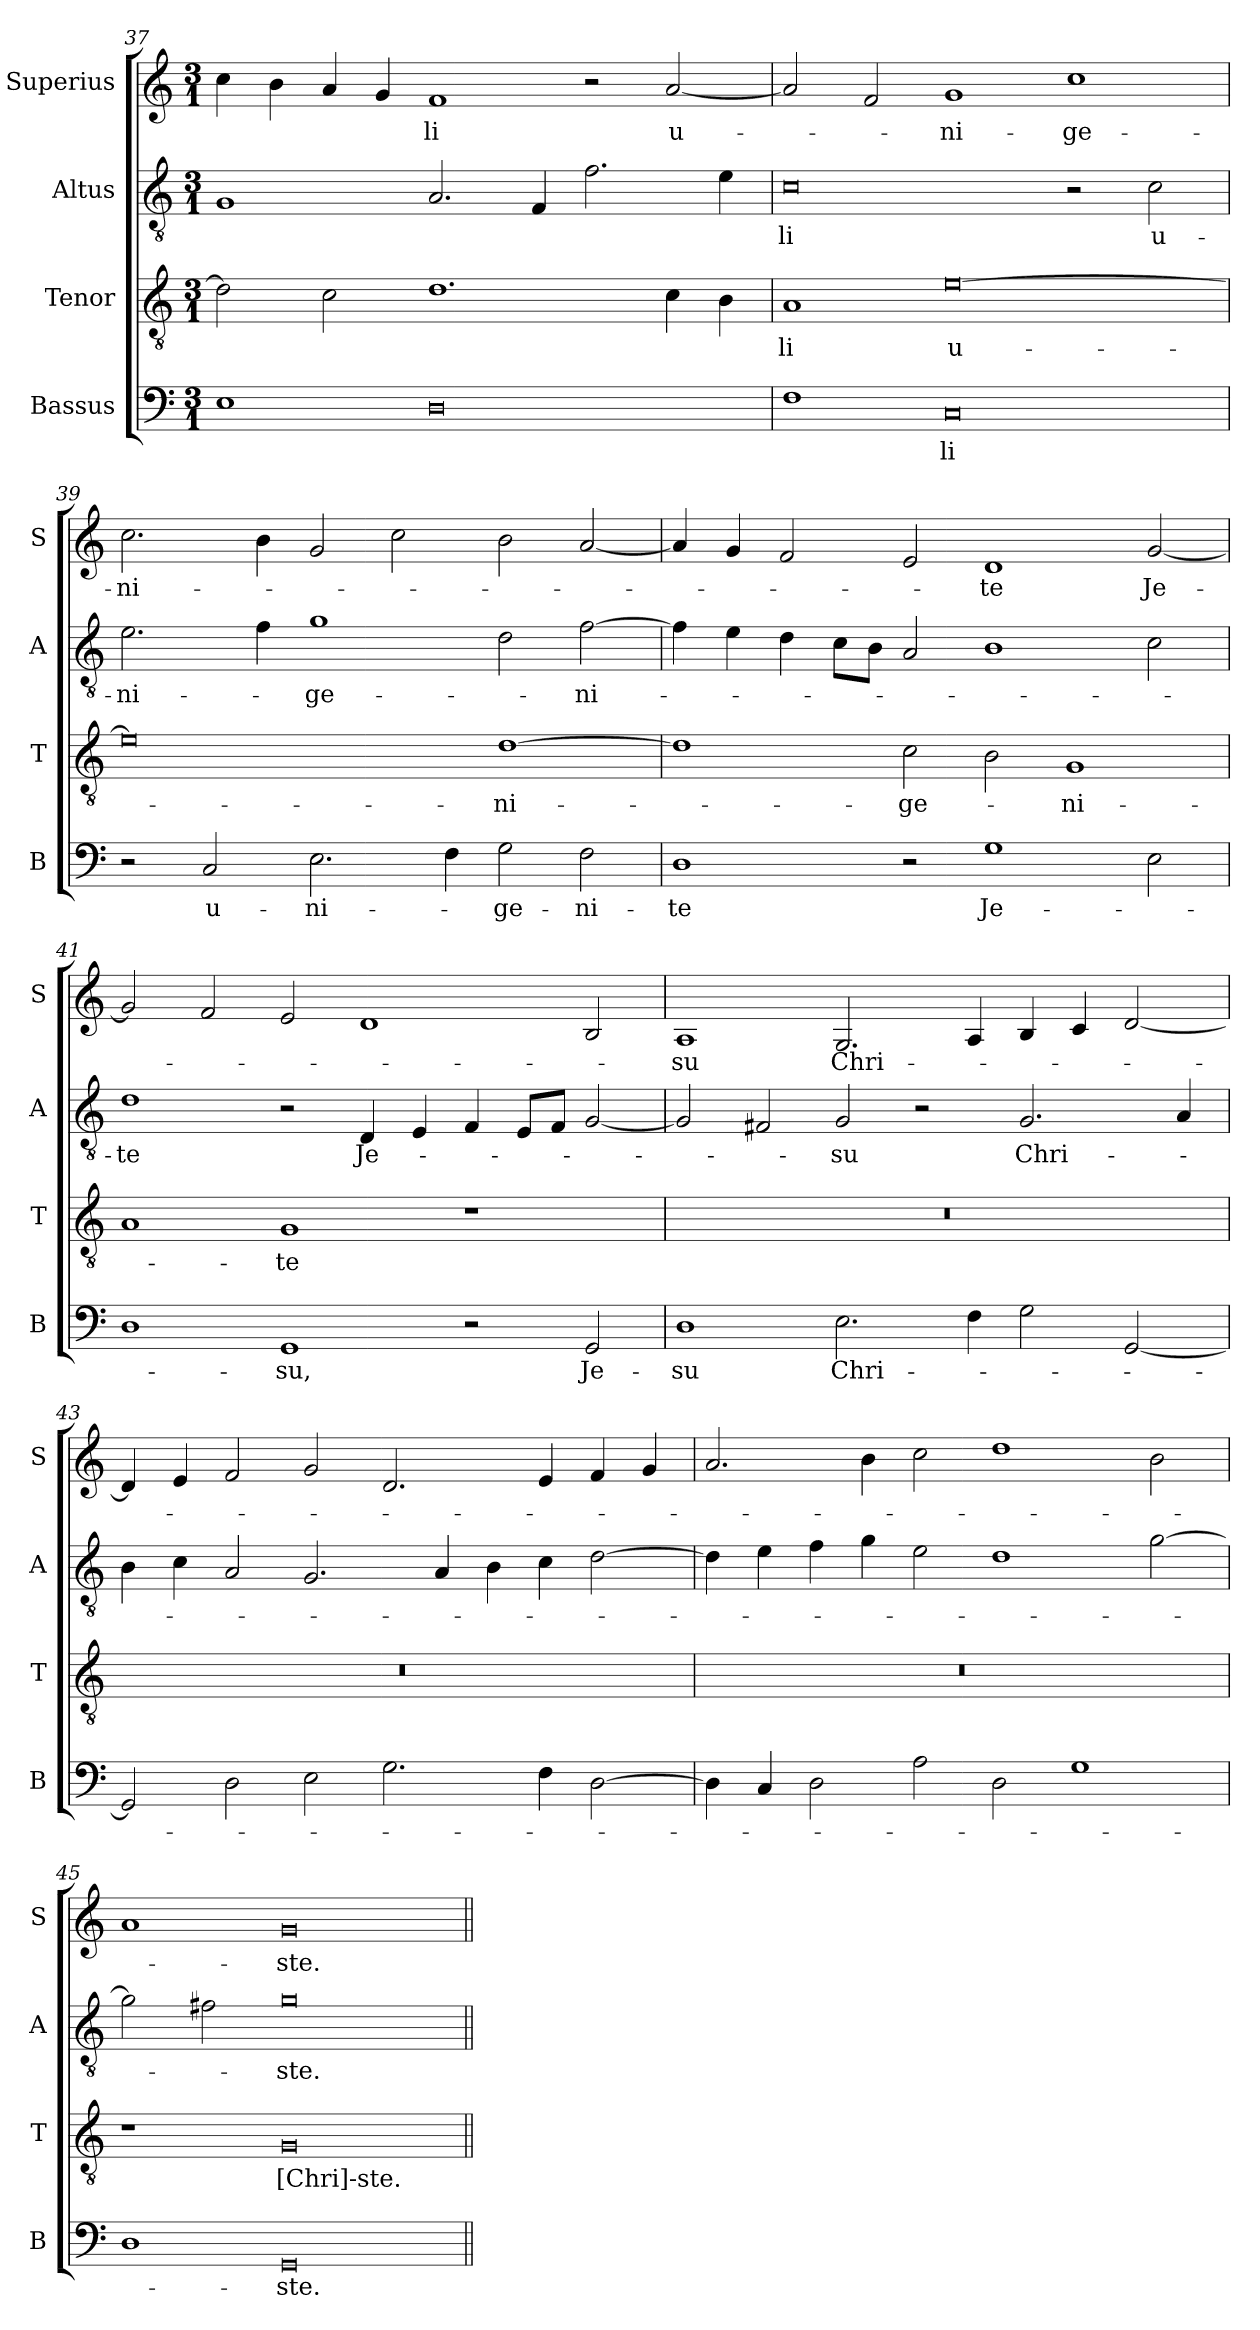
**kern	**text	**kern	**text	**kern	**text	**kern	**text
*part4	*part4	*part3	*part3	*part2	*part2	*part1	*part1
*staff4	*staff4	*staff3	*staff3	*staff2	*staff2	*staff1	*staff1
*I"Bassus	*	*I"Tenor	*	*I"Altus	*	*I"Superius	*
*I'B	*	*I'T	*	*I'A	*	*I'S	*
*clefF4	*	*clefGv2	*	*clefGv2	*	*clefG2	*
*k[]	*	*k[]	*	*k[]	*	*k[]	*
*M3/1	*	*M3/1	*	*M3/1	*	*M3/1	*
=37	=37	=37	=37	=37	=37	=37	=37
1E	.	2d]	.	1G	.	4cc	.
.	.	.	.	.	.	4b	.
.	.	2c	.	.	.	4a	.
.	.	.	.	.	.	4g	.
0D	.	1.d	.	2.A	.	1f	-li
.	.	.	.	4F	.	.	.
.	.	.	.	2.f	.	2r	.
.	.	4c	.	.	.	[2a	u-
.	.	4B	.	4e	.	.	.
=38	=38	=38	=38	=38	=38	=38	=38
1F	.	1A	-li	0c	-li	2a]	.
.	.	.	.	.	.	2f	.
0C	-li	[0e	u-	.	.	1g	-ni-
.	.	.	.	2r	.	1cc	-ge-
.	.	.	.	2c	u-	.	.
=39	=39	=39	=39	=39	=39	=39	=39
2r	.	0e]	.	2.e	-ni-	2.cc	-ni-
2C	u-	.	.	.	.	.	.
.	.	.	.	4f	.	4b	.
2.E	-ni-	.	.	1g	-ge-	2g	.
.	.	.	.	.	.	2cc	.
4F	.	.	.	.	.	.	.
2G	-ge-	[1d	-ni-	2d	.	2b	.
2F	-ni-	.	.	[2f	-ni-	[2a	.
=40	=40	=40	=40	=40	=40	=40	=40
1D	-te	1d]	.	4f]	.	4a]	.
.	.	.	.	4e	.	4g	.
.	.	.	.	4d	.	2f	.
.	.	.	.	8cL	.	.	.
.	.	.	.	8BJ	.	.	.
2r	.	2c	-ge-	2A	.	2e	.
!	!LO:LY:i	!	!	!	!	!	!
1G	Je-	2B	.	1B	.	1d	-te
.	.	1G	-ni-	.	.	.	.
2E	.	.	.	2c	.	[2g	Je-
=41	=41	=41	=41	=41	=41	=41	=41
1D	.	1A	.	1d	-te	2g]	.
.	.	.	.	.	.	2f	.
!	!LO:LY:i	!	!	!	!	!	!
1GG	-su,	1G	-te	2r	.	2e	.
.	.	.	.	4D	Je-	1d	.
.	.	.	.	4E	.	.	.
2r	.	1r	.	4F	.	.	.
.	.	.	.	8EL	.	.	.
.	.	.	.	8FJ	.	.	.
2GG	Je-	.	.	[2G	.	2B	.
=42	=42	=42	=42	=42	=42	=42	=42
1D	-su	0.r	.	2G]	.	1A	-su
.	.	.	.	2F#X	.	.	.
2.E	Chri-	.	.	2G	-su	2.G	Chri-
.	.	.	.	2r	.	.	.
4F	.	.	.	.	.	4A	.
2G	.	.	.	2.G	Chri-	4B	.
.	.	.	.	.	.	4c	.
[2GG	.	.	.	.	.	[2d	.
.	.	.	.	4A	.	.	.
=43	=43	=43	=43	=43	=43	=43	=43
2GG]	.	0.r	.	4B	.	4d]	.
.	.	.	.	4c	.	4e	.
2D	.	.	.	2A	.	2f	.
2E	.	.	.	2.G	.	2g	.
2.G	.	.	.	.	.	2.d	.
.	.	.	.	4A	.	.	.
.	.	.	.	4B	.	.	.
4F	.	.	.	4c	.	4e	.
[2D	.	.	.	[2d	.	4f	.
.	.	.	.	.	.	4g	.
=44	=44	=44	=44	=44	=44	=44	=44
4D]	.	0.r	.	4d]	.	2.a	.
4C	.	.	.	4e	.	.	.
2D	.	.	.	4f	.	.	.
.	.	.	.	4g	.	4b	.
2A	.	.	.	2e	.	2cc	.
2D	.	.	.	1d	.	1dd	.
1G	.	.	.	.	.	.	.
.	.	.	.	[2g	.	2b	.
=45	=45	=45	=45	=45	=45	=45	=45
1D	.	1r	.	2g]	.	1a	.
.	.	.	.	2f#X	.	.	.
0GG	-ste.	0G	[Chri]-ste.	0g	-ste.	0g	-ste.
=||	=||	=||	=||	=||	=||	=||	=||
*-	*-	*-	*-	*-	*-	*-	*-
